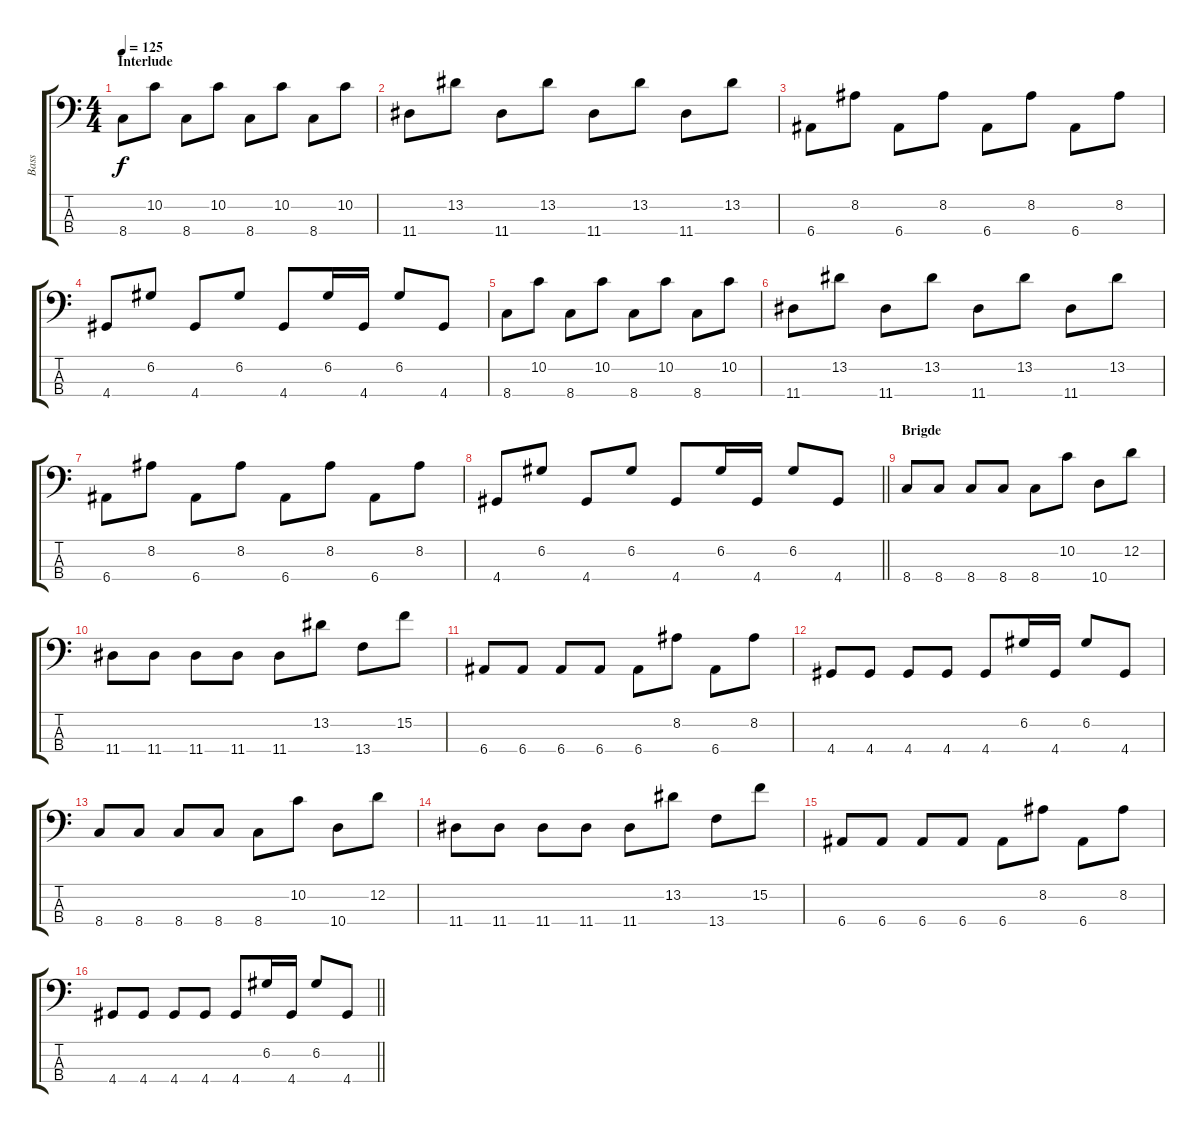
\track ("Bass" "Bass") {instrument electricbassfinger}
\staff {score tabs}
\tuning (G2 D2 A1 E1) {hide}
\ts (4 4)
\section ("" "Interlude")
\tempo 125
\clef f4
\ks c
8.4.8{dy f} 10.2.8 8.4.8 10.2.8 8.4.8 10.2.8 8.4.8 10.2.8 |
11.4.8 13.2.8 11.4.8 13.2.8 11.4.8 13.2.8 11.4.8 13.2.8 |
6.4.8 8.2.8 6.4.8 8.2.8 6.4.8 8.2.8 6.4.8 8.2.8 |
4.4.8 6.2.8 4.4.8 6.2.8 4.4.8 6.2.16 4.4.16 6.2.8 4.4.8 |
8.4.8 10.2.8 8.4.8 10.2.8 8.4.8 10.2.8 8.4.8 10.2.8 |
11.4.8 13.2.8 11.4.8 13.2.8 11.4.8 13.2.8 11.4.8 13.2.8 |
6.4.8 8.2.8 6.4.8 8.2.8 6.4.8 8.2.8 6.4.8 8.2.8 |
\barLineRight lightlight
4.4.8 6.2.8 4.4.8 6.2.8 4.4.8 6.2.16 4.4.16 6.2.8 4.4.8 |
\section ("" "Brigde")
8.4.8 8.4.8 8.4.8 8.4.8 8.4.8 10.2.8 10.4.8 12.2.8 |
11.4.8 11.4.8 11.4.8 11.4.8 11.4.8 13.2.8 13.4.8 15.2.8 |
6.4.8 6.4.8 6.4.8 6.4.8 6.4.8 8.2.8 6.4.8 8.2.8 |
4.4.8 4.4.8 4.4.8 4.4.8 4.4.8 6.2.16 4.4.16 6.2.8 4.4.8 |
8.4.8 8.4.8 8.4.8 8.4.8 8.4.8 10.2.8 10.4.8 12.2.8 |
11.4.8 11.4.8 11.4.8 11.4.8 11.4.8 13.2.8 13.4.8 15.2.8 |
6.4.8 6.4.8 6.4.8 6.4.8 6.4.8 8.2.8 6.4.8 8.2.8 |
\barLineRight lightlight
4.4.8 4.4.8 4.4.8 4.4.8 4.4.8 6.2.16 4.4.16 6.2.8 4.4.8
